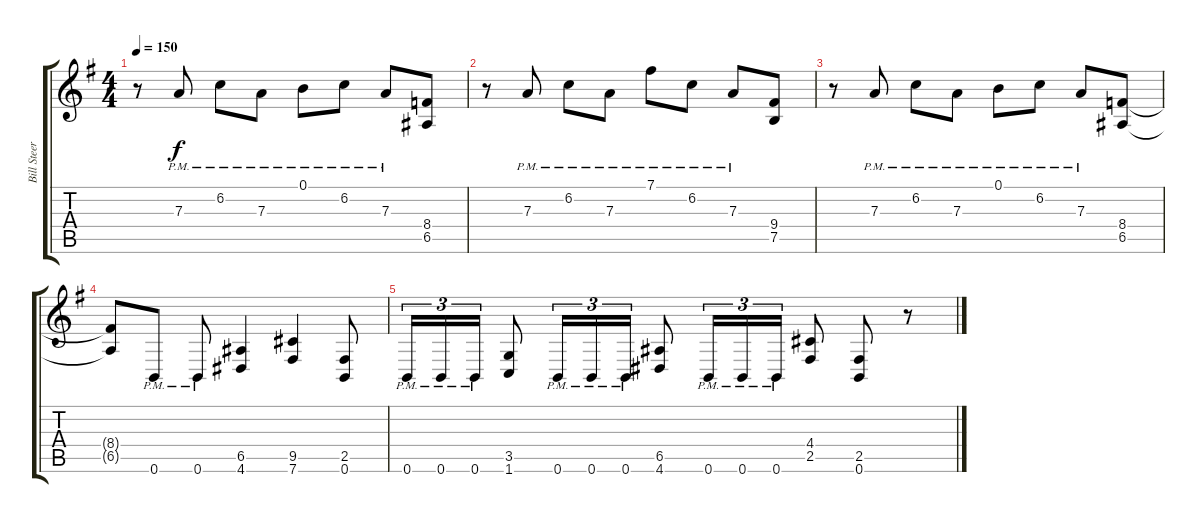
\track ("Bill Steer (Rhythm)" "Bill Steer") {instrument distortionguitar}
\staff {score tabs}
\tuning (B3 Gb3 D3 A2 E2 B1) {hide}
\ts (4 4)
\tempo 150
\clef g2
\ks g
r.8{dy f} 7.3{pm}.8 6.2{pm}.8 7.3{pm}.8 0.1{pm}.8 6.2{pm}.8 7.3{pm}.8 (8.4 6.5).8 |
r.8 7.3{pm}.8 6.2{pm}.8 7.3{pm}.8 7.1{pm}.8 6.2{pm}.8 7.3{pm}.8 (9.4 7.5).8 |
r.8 7.3{pm}.8 6.2{pm}.8 7.3{pm}.8 0.1{pm}.8 6.2{pm}.8 7.3{pm}.8 (8.4 6.5).8 |
(8.4{t} 6.5{t}).8 0.6{pm}.8 0.6{pm}.8 (6.5 4.6).4 (9.5 7.6).4 (2.5 0.6).8 |
0.6{pm}.16{tu (3 2)} 0.6{pm}.16{tu (3 2)} 0.6{pm}.16{tu (3 2)} (3.5 1.6).8 0.6{pm}.16{tu (3 2)} 0.6{pm}.16{tu (3 2)} 0.6{pm}.16{tu (3 2)} (6.5 4.6).8 0.6{pm}.16{tu (3 2)} 0.6{pm}.16{tu (3 2)} 0.6{pm}.16{tu (3 2)} (4.4 2.5).8 (2.5 0.6).8 r.8
